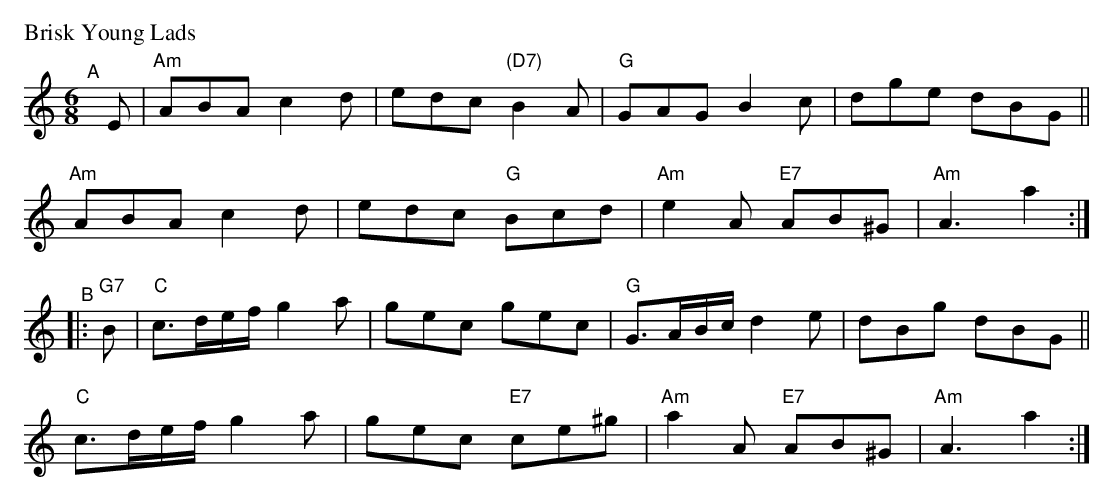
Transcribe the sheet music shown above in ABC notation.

X:1
P: Brisk Young Lads
M: 6/8
K: Am
"^A"[|] E |\
"Am"ABA c2d | edc "(D7)"B2A | "G"GAG B2c | dge dBG ||
"Am"ABA c2d | edc "G"Bcd | "Am"e2A "E7"AB^G | "Am"A3 a2 :|
"^B"|: "G7"B |\
"C"c3/d/e/f/ g2a | gec gec | "G"G3/A/B/c/ d2e | dBg dBG ||
"C"c3/d/e/f/ g2a | gec "E7"ce^g | "Am"a2A "E7"AB^G | "Am"A3 a2 :|
